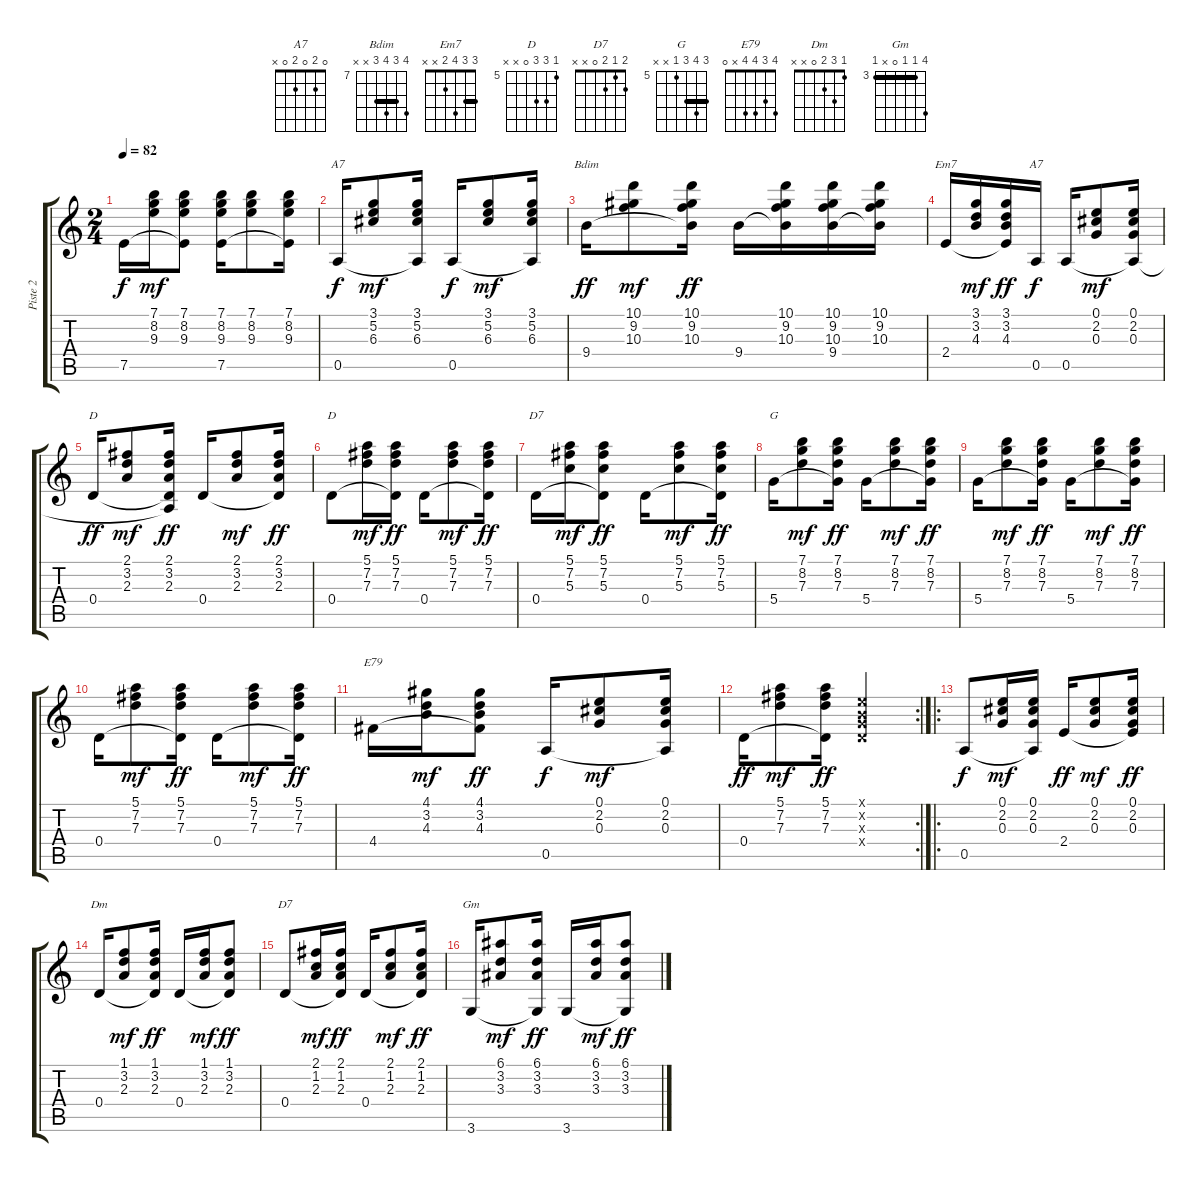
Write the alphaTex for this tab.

\track ("Piste 2" "Piste 2") {instrument acousticguitarnylon}
\staff {score tabs}
\tuning (E4 B3 G3 D3 A2 E2) {hide}
\chord ("A7" 3 5 6 5 0 x) {firstfret 3}
\chord ("Bdim" 10 9 10 9 x x) {firstfret 7 barre 9}
\chord ("Em7" 3 3 4 2 x x) {barre 3}
\chord ("A7" 0 2 0 2 0 x)
\chord ("D" 2 3 2 0 x x) {barre 2}
\chord ("D" 5 7 7 0 x x) {firstfret 5}
\chord ("D7" 5 7 5 0 x x) {firstfret 5 barre 5}
\chord ("G" 7 8 7 5 x x) {firstfret 5 barre 7}
\chord ("E79" 4 3 4 4 x 0)
\chord ("Dm" 1 3 2 0 x x)
\chord ("D7" 2 1 2 0 x x)
\chord ("Gm" 6 3 3 0 x 3) {firstfret 3 barre 3}
\ts (2 4)
\tempo 82
\clef g2
\ks c
7.5.16{dy f} (7.1 8.2 9.3).16{dy mf} (7.1 8.2 9.3 7.5{t}).8 (7.1 8.2 9.3 7.5).16 (7.1 8.2 9.3).8 (7.1 8.2 9.3 7.5{t}).16 |
0.5.16{ch "A7" dy f} (3.1 5.2 6.3).8{dy mf} (3.1 5.2 6.3 0.5{t}).16 0.5.16{dy f} (3.1 5.2 6.3).8{dy mf} (3.1 5.2 6.3 0.5{t}).16 |
9.4.16{ch "Bdim" dy ff} (10.1 9.2 10.3).8{dy mf} (10.1 9.2 10.3 9.4{t}).16{dy ff} 9.4.16 (10.1 9.2 10.3 9.4{t}).16 (10.1 9.2 10.3 9.4).16 (10.1 9.2 10.3 9.4{t}).16 |
2.4.16{ch "Em7"} (3.1 3.2 4.3).16{dy mf} (3.1 3.2 4.3 2.4{t}).16{dy ff} 0.5.16{ch "A7" dy f} 0.5.16 (0.1 2.2 0.3).8{dy mf} (0.1 2.2 0.3 0.5{t}).16 |
0.4.16{ch "D" dy ff} (2.1 3.2 2.3).8{dy mf} (2.1 3.2 2.3 0.4{t} 0.5{t}).16{dy ff} 0.4.16 (2.1 3.2 2.3).8{dy mf} (2.1 3.2 2.3 0.4{t}).16{dy ff} |
0.4.8{ch "D"} (5.1 7.2 7.3).16{dy mf} (5.1 7.2 7.3 0.4{t}).16{dy ff} 0.4.16 (5.1 7.2 7.3).8{dy mf} (5.1 7.2 7.3 0.4{t}).16{dy ff} |
0.4.16{ch "D7"} (5.1 7.2 5.3).16{dy mf} (5.1 7.2 5.3 0.4{t}).8{dy ff} 0.4.16 (5.1 7.2 5.3).8{dy mf} (5.1 7.2 5.3 0.4{t}).16{dy ff} |
5.4.16{ch "G"} (7.1 8.2 7.3).8{dy mf} (7.1 8.2 7.3 5.4{t}).16{dy ff} 5.4.16 (7.1 8.2 7.3).8{dy mf} (7.1 8.2 7.3 5.4{t}).16{dy ff} |
5.4.16 (7.1 8.2 7.3).8{dy mf} (7.1 8.2 7.3 5.4{t}).16{dy ff} 5.4.16 (7.1 8.2 7.3).8{dy mf} (7.1 8.2 7.3 5.4{t}).16{dy ff} |
0.4.16 (5.1 7.2 7.3).8{dy mf} (5.1 7.2 7.3 0.4{t}).16{dy ff} 0.4.16 (5.1 7.2 7.3).8{dy mf} (5.1 7.2 7.3 0.4{t}).16{dy ff} |
4.4.16{ch "E79"} (4.1 3.2 4.3).16{dy mf} (4.1 3.2 4.3 4.4{t}).8{dy ff} 0.5.16{dy f} (0.1 2.2 0.3).8{dy mf} (0.1 2.2 0.3 0.5{t}).16 |
\rc 2
0.4.16{dy ff} (5.1 7.2 7.3).8{dy mf} (5.1 7.2 7.3 0.4{t}).16{dy ff} (0.1{x} 0.2{x} 0.3{x} 0.4{x}).4 |
\ro
0.5.8{dy f} (0.1 2.2 0.3).16{dy mf} (0.1 2.2 0.3 0.5{t}).16 2.4.16{dy ff} (0.1 2.2 0.3).8{dy mf} (0.1 2.2 0.3 2.4{t}).16{dy ff} |
0.4.16{ch "Dm"} (1.1 3.2 2.3).8{dy mf} (1.1 3.2 2.3 0.4{t}).16{dy ff} 0.4.16 (1.1 3.2 2.3).16{dy mf} (1.1 3.2 2.3 0.4{t}).8{dy ff} |
0.4.8{ch "D7"} (2.1 1.2 2.3).16{dy mf} (2.1 1.2 2.3 0.4{t}).16{dy ff} 0.4.16 (2.1 1.2 2.3).8{dy mf} (2.1 1.2 2.3 0.4{t}).16{dy ff} |
3.6.16{ch "Gm"} (6.1 3.2 3.3).8{dy mf} (6.1 3.2 3.3 3.6{t}).16{dy ff} 3.6.16 (6.1 3.2 3.3).16{dy mf} (6.1 3.2 3.3 3.6{t}).8{dy ff}
